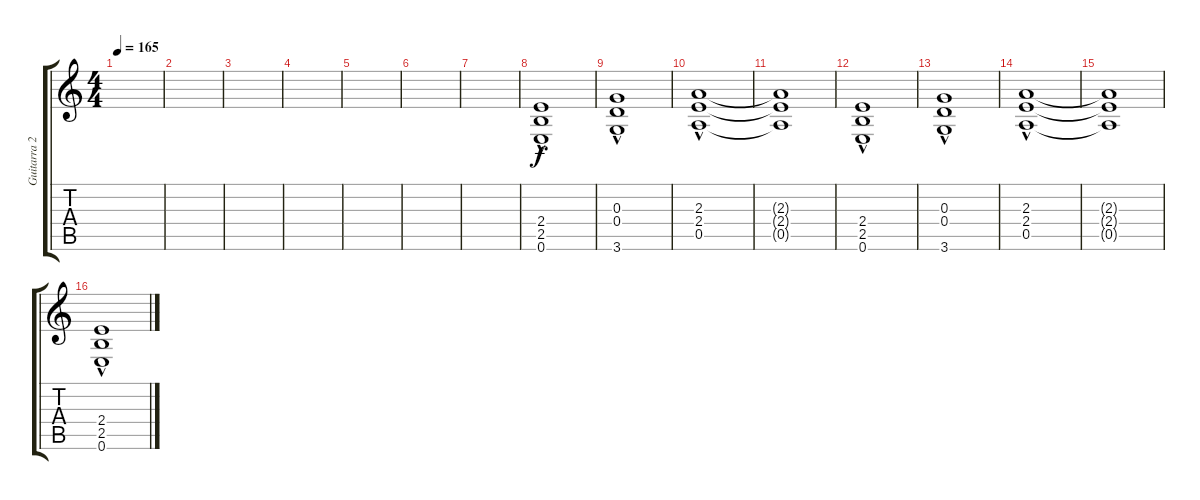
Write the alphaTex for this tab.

\track ("Guitarra 2 ( Ritmica )" "Guitarra 2") {instrument overdrivenguitar}
\staff {score tabs}
\tuning (E4 B3 G3 D3 A2 E2) {hide}
\ts (4 4)
\tempo 165
\clef g2
\ks c
|
|
|
|
|
|
|
(2.4{hac} 2.5 0.6).1 |
(0.3{hac} 0.4 3.6).1 |
(2.3{hac} 2.4 0.5).1 |
(2.3{t} 2.4{t} 0.5{t}).1 |
(2.4{hac} 2.5 0.6).1 |
(0.3{hac} 0.4 3.6).1 |
(2.3{hac} 2.4 0.5).1 |
(2.3{t} 2.4{t} 0.5{t}).1 |
(2.4{hac} 2.5 0.6).1
